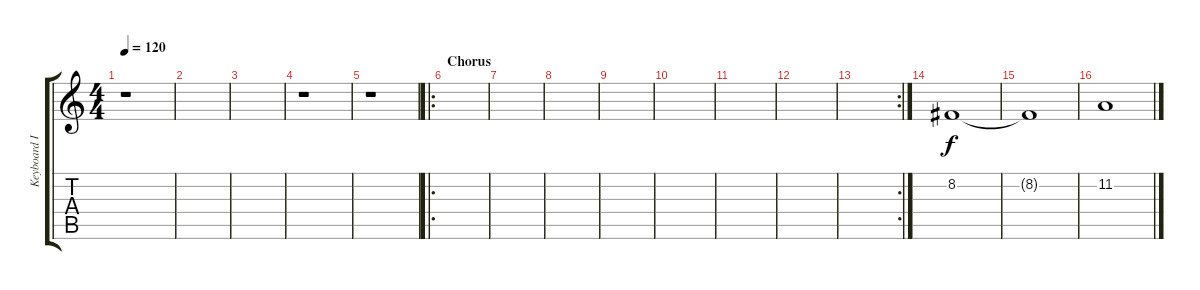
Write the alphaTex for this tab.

\track ("Keyboard I" "Keyboard I") {instrument choiraahs}
\staff {score tabs}
\tuning (Eb4 Bb3 Gb3 Db3 Ab2 Eb2) {hide}
\ts (4 4)
\tempo 120
\clef g2
\ks c
r.1{dy f} |
|
|
r.1 |
r.1 |
\ro
\section ("" "Chorus")
|
|
|
|
|
|
|
\rc 2
|
8.2.1 |
8.2{t}.1 |
11.2.1
